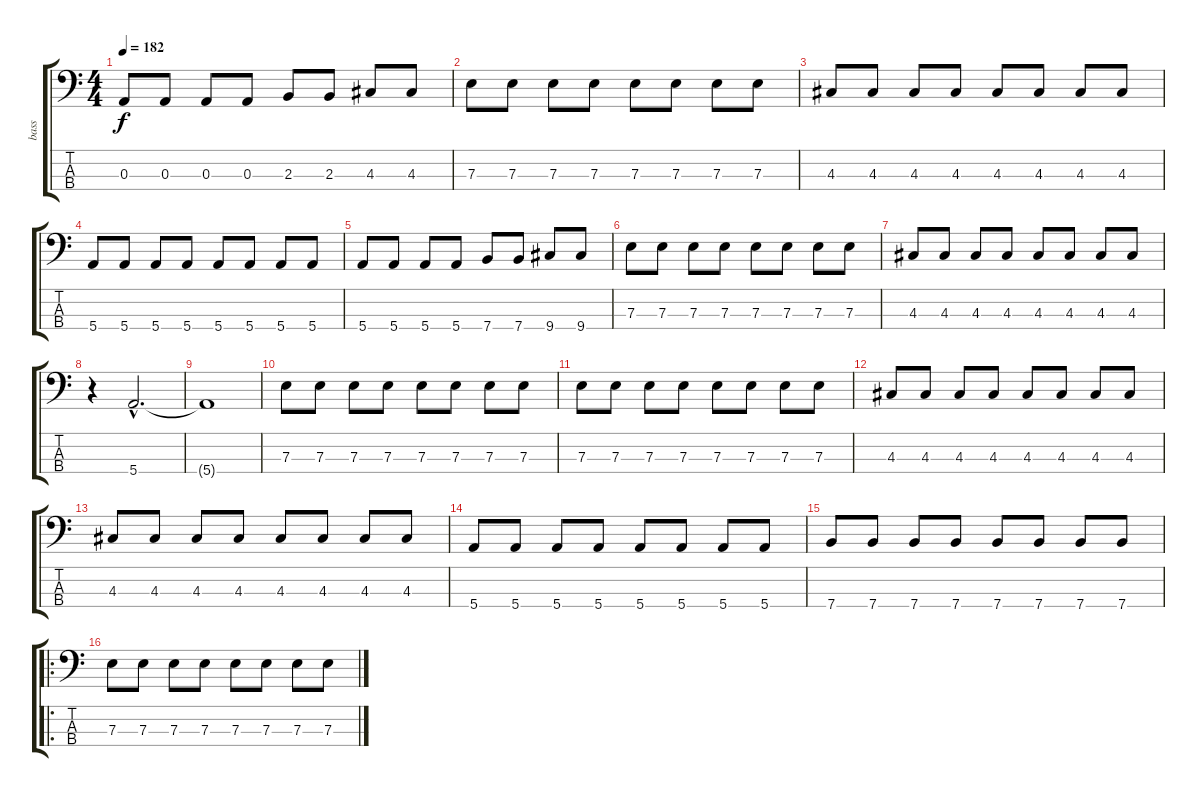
\track ("bass" "bass") {instrument electricbasspick}
\staff {score tabs}
\tuning (G2 D2 A1 E1) {hide}
\ts (4 4)
\tempo 182
\clef f4
\ks c
0.3.8{dy f} 0.3.8 0.3.8 0.3.8 2.3.8 2.3.8 4.3.8 4.3.8 |
7.3.8 7.3.8 7.3.8 7.3.8 7.3.8 7.3.8 7.3.8 7.3.8 |
4.3.8 4.3.8 4.3.8 4.3.8 4.3.8 4.3.8 4.3.8 4.3.8 |
5.4.8 5.4.8 5.4.8 5.4.8 5.4.8 5.4.8 5.4.8 5.4.8 |
5.4.8 5.4.8 5.4.8 5.4.8 7.4.8 7.4.8 9.4.8 9.4.8 |
7.3.8 7.3.8 7.3.8 7.3.8 7.3.8 7.3.8 7.3.8 7.3.8 |
4.3.8 4.3.8 4.3.8 4.3.8 4.3.8 4.3.8 4.3.8 4.3.8 |
r.4 5.4{hac}.2{d} |
5.4{t}.1 |
7.3.8 7.3.8 7.3.8 7.3.8 7.3.8 7.3.8 7.3.8 7.3.8 |
7.3.8 7.3.8 7.3.8 7.3.8 7.3.8 7.3.8 7.3.8 7.3.8 |
4.3.8 4.3.8 4.3.8 4.3.8 4.3.8 4.3.8 4.3.8 4.3.8 |
4.3.8 4.3.8 4.3.8 4.3.8 4.3.8 4.3.8 4.3.8 4.3.8 |
5.4.8 5.4.8 5.4.8 5.4.8 5.4.8 5.4.8 5.4.8 5.4.8 |
7.4.8 7.4.8 7.4.8 7.4.8 7.4.8 7.4.8 7.4.8 7.4.8 |
\ro
7.3.8 7.3.8 7.3.8 7.3.8 7.3.8 7.3.8 7.3.8 7.3.8
